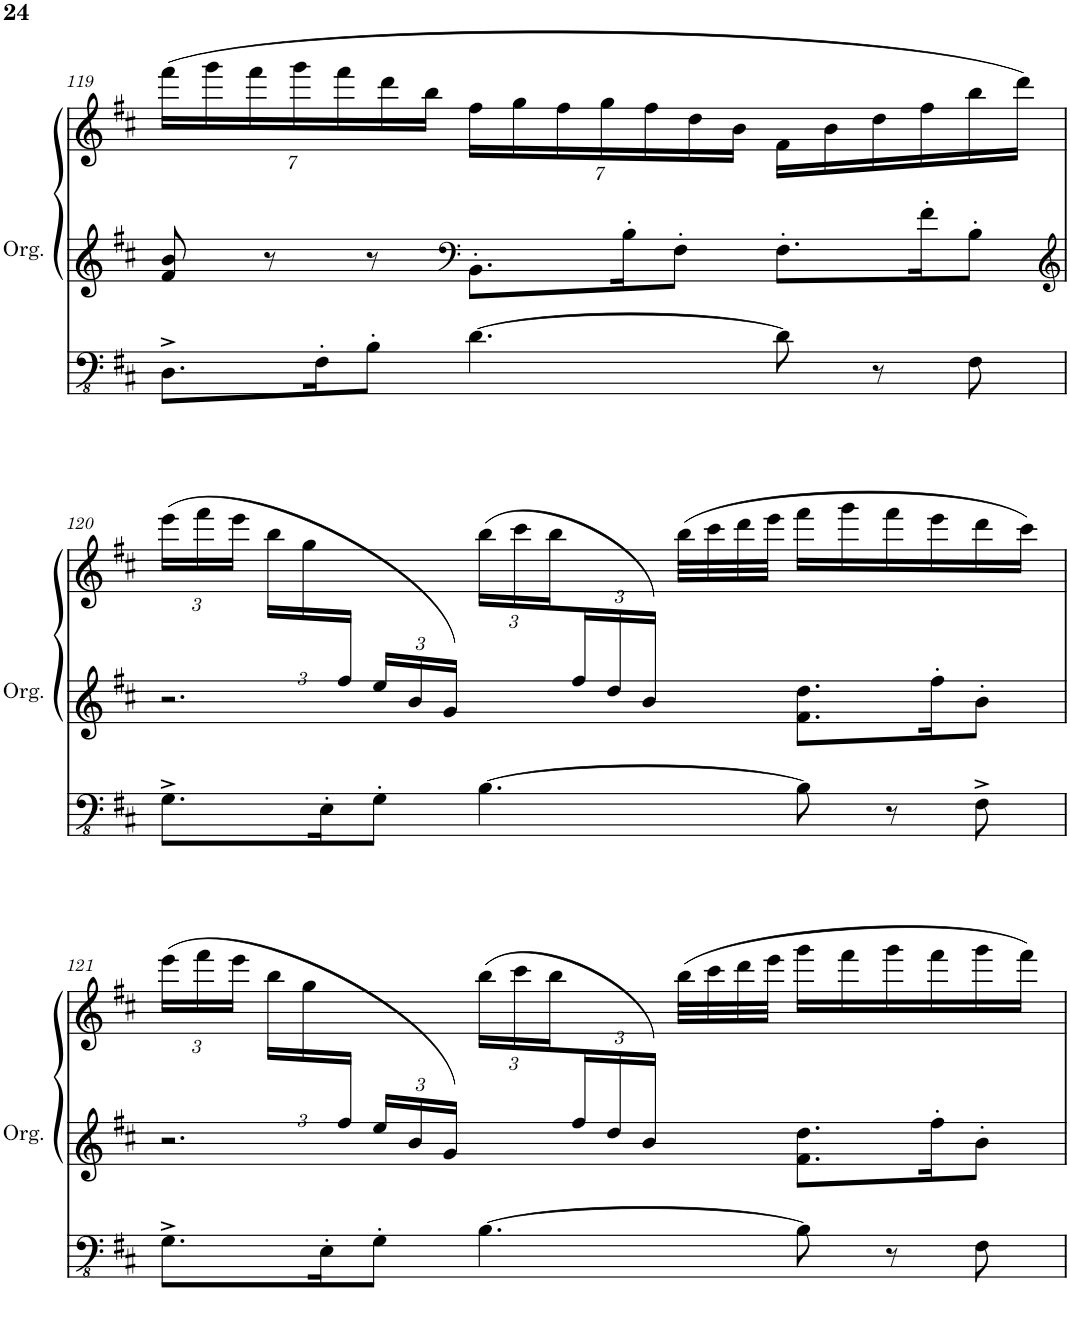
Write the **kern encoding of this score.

**kern	**kern	**kern
*part1	*part1	*part1
*staff3	*staff2	*staff1
*I"Orgue à tuyaux	*	*
*I'Org.	*	*
!!LO:PB:g=z
*clefFv4	*clefG2	*clefG2
*k[f#c#]	*k[f#c#]	*k[f#c#]
*M9/8	*M9/8	*M9/8
*	*	*Xbrackettup
=119	=119	=119
8.DD^\L	8f#/ 8b/	(56%3fff#\LL
.	.	56%3ggg\
.	.	56%3fff#\
.	8r	.
.	.	56%3ggg\
16FF#'\K	.	.
.	.	56%3fff#\
8BB'\J	8r	.
.	.	56%3ddd\
.	.	56%3bb\JJ
*	*clefF4	*
[4.D\	8.BB'\L	56%3ff#\LL
.	.	56%3gg\
.	.	56%3ff#\
.	.	56%3gg\
.	16B'\K	.
.	.	56%3ff#\
.	8F#'\J	.
.	.	56%3dd\
.	.	56%3b\JJ
8D\]	8.F#'\L	16f#\LL
.	.	16b\
8r	.	16dd\
.	16f#'\K	16ff#\
8FF#\	8B'\J	16bb\
.	.	16ddd\JJ)
!!LO:LB:g=z
=120	=120	=120
*	*clefG2	*
*	*^	*
8.GG^\L	24%5ryy	2.r	(24eee\LL
.	.	.	24fff#\
.	.	.	24eee\JJ
.	.	.	24bb\LL
.	.	.	24gg\
16EE'\K	.	.	.
.	24ff#/JJ	.	6ryy
*	*Xbrackettup	*	*
8GG'\J	24ee/LL	.	.
.	24b/	.	.
.	24g/JJ)	.	.
[4.BB\	8ryy	.	(24bb\LL
.	.	.	24ccc#\
.	.	.	24bb\
.	24ff#/	.	8ryy
.	24dd/	.	.
.	24b/JJ)	.	.
.	2ryy	.	(32bb\LLL
.	.	.	32ccc#\
.	.	.	32ddd\
.	.	.	32eee\JJJ
8BB\]	.	8.f#\ 8.dd\L	16fff#\LL
.	.	.	16ggg\
8r	.	.	16fff#\
.	.	16ff#'\K	16eee\
8FF#^\	.	8b'\J	16ddd\
.	.	.	16ccc#\JJ)
!!LO:LB:g=z
=121	=121	=121	=121
8.GG^\L	24%5ryy	2.r	(24eee\LL
.	.	.	24fff#\
.	.	.	24eee\JJ
.	.	.	24bb\LL
.	.	.	24gg\
16EE'\K	.	.	.
.	24ff#/JJ	.	6ryy
8GG'\J	24ee/LL	.	.
.	24b/	.	.
.	24g/JJ)	.	.
[4.BB\	8ryy	.	(24bb\LL
.	.	.	24ccc#\
.	.	.	24bb\
.	24ff#/	.	8ryy
.	24dd/	.	.
.	24b/JJ)	.	.
.	2ryy	.	(32bb\LLL
.	.	.	32ccc#\
.	.	.	32ddd\
.	.	.	32eee\JJJ
8BB\]	.	8.f#\ 8.dd\L	16ggg\LL
.	.	.	16fff#\
8r	.	.	16ggg\
.	.	16ff#'\K	16fff#\
8FF#\	.	8b'\J	16ggg\
.	.	.	16fff#\JJ)
*	*v	*v	*
=	=	=
*-	*-	*-
